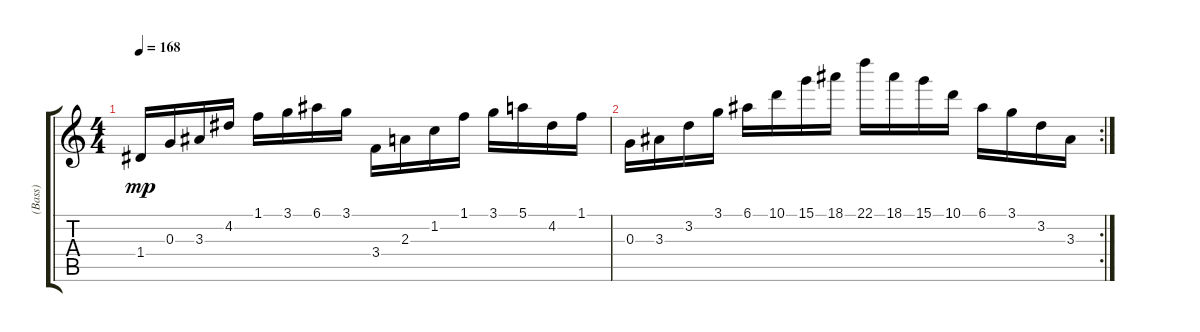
\track ("(Bass)" "(Bass)") {instrument fretlessbass}
\staff {score tabs}
\tuning (E4 B3 G3 D3 A2 E2) {hide}
\ts (4 4)
\tempo 168
\clef g2
\ks c
1.4.16{dy mp} 0.3.16 3.3.16 4.2.16 1.1.16 3.1.16 6.1.16 3.1.16 3.4.16 2.3.16 1.2.16 1.1.16 3.1.16 5.1.16 4.2.16 1.1.16 |
\rc 2
0.3.16 3.3.16 3.2.16 3.1.16 6.1.16 10.1.16 15.1.16 18.1.16 22.1.16 18.1.16 15.1.16 10.1.16 6.1.16 3.1.16 3.2.16 3.3.16
